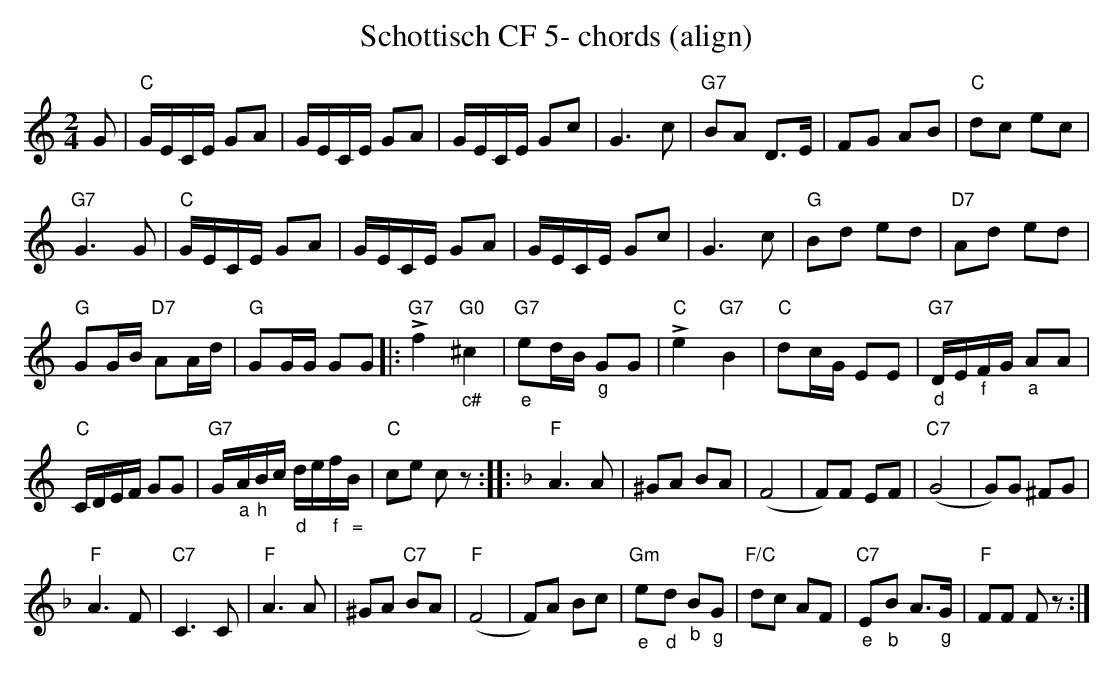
X:1
T:Schottisch CF 5- chords (align)
M:2/4
L:1/16
K:Cmaj%%MIDI gchordon
G2 | "C"GECE G2A2 | GECE G2A2 | GECE G2c2 | G6c2 | "G7"B2A2 D3E | F2G2 A2B2 | \
"C"d2c2 e2c2 |
 "G7"G6G2 | "C"GECE G2A2 | GECE G2A2 | GECE G2c2 | G6c2 | "G"B2d2 e2d2 | \
"D7"A2d2 e2d2 |
 "G"G2GB "D7"A2Ad | "G"G2GG G2G2 |: "G7"!>!f4"G0""_c#"^c4 | "G7""_e"e2dB "_g"G2G2 | "C"!>!e4"G7"B4 | "C"d2cG E2E2 | \
"G7""_d"DE"_f"FG "_a"A2A2 |
 "C"CDEF G2G2 | "G7"G"_a"A"_h"Bc "_d"de"_f"f"_ ="B | "C"c2e2 c2z2 :: [K:Fmaj] "F"A6A2 | ^G2A2 B2A2 | \
(F8 | F2)F2 E2F2 | "C7"(G8 | G2)G2 ^F2G2 |
 "F"A6F2 | "C7"C6C2 | "F"A6A2 | ^G2A2 "C7"B2A2 | \
"F"(F8 | F2)A2 B2c2 | "Gm""_e"e2"_d"d2 "_b"B2"_g"G2 | "F/C"d2c2 A2F2 | "C7""_e"E2"_b"B2 A3"_g"G | "F"F2F2 F2z2 :|
